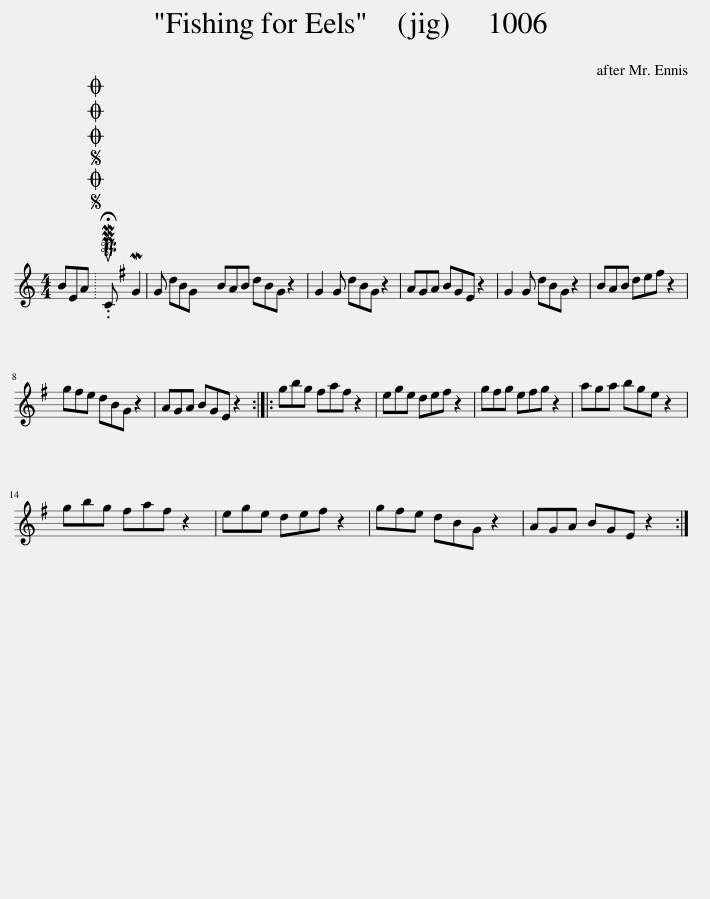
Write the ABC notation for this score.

X:1
L:1/8
M:4/4
I:linebreak $
K:C
V:1 treble
V:1
 BEA |SOSOOO .!fermata!PMTuC MG2 G dBG | BAB dBG z2 | G2 G dBG z2 | AGA BGE z2 | %5
 G2 G dBG z2 | BAB de^f z2 |$ g^fe dBG z2 | AGA BGE z2 :: gbg ^faf z2 | %10
 ege de^f z2 | g^fg efg z2 | aga bge z2 |$ gbg ^faf z2 | ege de^f z2 | %15
 g^fe dBG z2 | AGA BGE z2 :| %17
